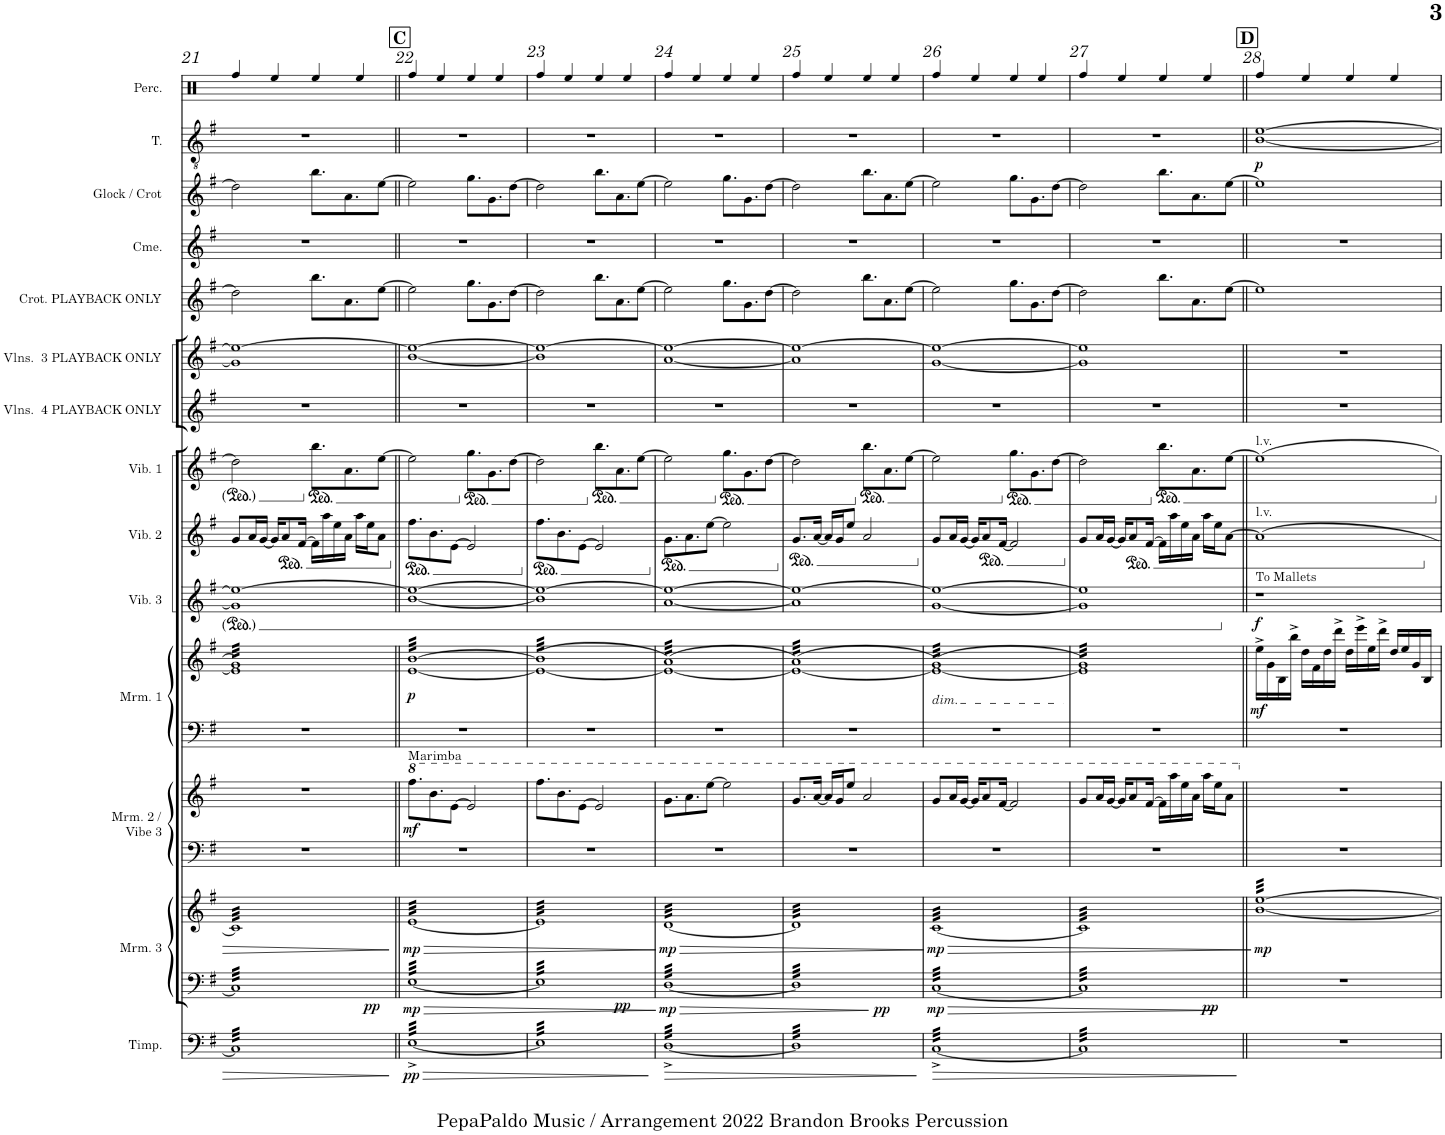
**kern	**dynam	**kern	**kern	**dynam	**kern	**kern	**dynam	**kern	**kern	**dynam	**kern	**dynam	**kern	**kern	**kern	**kern	**kern	**kern	**kern	**kern	**dynam	**kern
*part14	*part14	*part13	*part13	*part13	*part12	*part12	*part12	*part11	*part11	*part11	*part10	*part10	*part9	*part8	*part7	*part6	*part5	*part4	*part3	*part2	*part2	*part1
*staff17	*staff17	*staff16	*staff15	*staff15/16	*staff14	*staff13	*staff13/14	*staff12	*staff11	*staff11/12	*staff10	*staff10	*staff9	*staff8	*staff7	*staff6	*staff5	*staff4	*staff3	*staff2	*staff2	*staff1
*I"Timpani	*	*I"Marimba 3	*	*	*I"Marimba 2 /  Vibe 3	*	*	*I"Marimba 1	*	*	*I"Vibraphone 3	*	*I"Vibraphone 2	*I"Vibraphone 1	*I"Violins 4 PLAYBACK ONLY	*I"Violins 3 PLAYBACK ONLY	*I"Crotales PLAYBACK ONLY	*I"Chimes	*I"Glock / Crot	*I"Tenor	*	*I"Percussion
*I'Timp.	*	*I'Mrm. 3	*	*	*I'Mrm. 2 /  Vibe 3	*	*	*I'Mrm. 1	*	*	*I'Vib. 3	*	*I'Vib. 2	*I'Vib. 1	*I'Vlns.  4 PLAYBACK ONLY	*I'Vlns.  3 PLAYBACK ONLY	*I'Crot. PLAYBACK ONLY	*I'Cme.	*I'Glock / Crot	*I'T.	*	*I'Perc.
!!LO:PB:g=z
*clefF4	*	*clefF4	*clefG2	*	*clefF4	*clefG2	*	*clefF4	*clefG2	*	*clefG2	*	*clefG2	*clefG2	*clefG2	*clefG2	*clefG2	*clefG2	*clefG2	*clefGv2	*	*clefX
*	*	*	*	*	*	*	*	*	*	*	*	*	*	*	*	*	*Trd-14c-24	*	*Trd-14c-24	*	*	*
*k[f#]	*	*k[f#]	*k[f#]	*	*k[f#]	*k[f#]	*	*k[f#]	*k[f#]	*	*k[f#]	*	*k[f#]	*k[f#]	*k[f#]	*k[f#]	*k[f#]	*k[f#]	*k[f#]	*k[f#]	*	*k[]
*M4/4	*	*M4/4	*M4/4	*	*M4/4	*M4/4	*	*M4/4	*M4/4	*	*M4/4	*	*M4/4	*M4/4	*M4/4	*M4/4	*M4/4	*M4/4	*M4/4	*M4/4	*	*M4/4
=21	=21	=21	=21	=21	=21	=21	=21	=21	=21	=21	=21	=21	=21	=21	=21	=21	=21	=21	=21	=21	=21	=21
!	!	!	!	!LO:DY:b=2	!	!	!	!	!	!	!	!	!	!	!	!	!	!	!	!	!	!
*tremolo	*	*	*	*	*	*	*	*	*	*	*	*	*	*	*	*	*	*	*	*	*	*
*	*	*tremolo	*	*	*	*	*	*	*	*	*	*	*	*	*	*	*	*	*	*	*	*
*	*	*	*tremolo	*	*	*	*	*	*	*	*	*	*	*	*	*	*	*	*	*	*	*
*	*	*	*	*	*	*	*	*	*tremolo	*	*	*	*	*	*	*	*	*	*	*	*	*
32C]LLL	.	32C]LLL	32c]LLL	pp	1r	1r	.	1r	32e] 32gLLL	.	1g] 1ee_	.	8g/L	2dd\]	1r	1g] 1ee_	2dd\]	1r	2dd\]	1r	.	4Rff/
32C	.	32C	32c	.	.	.	.	.	32e 32g	.	.	.	.	.	.	.	.	.	.	.	.	.
32C	.	32C	32c	.	.	.	.	.	32e 32g	.	.	.	.	.	.	.	.	.	.	.	.	.
32C	.	32C	32c	.	.	.	.	.	32e 32g	.	.	.	.	.	.	.	.	.	.	.	.	.
32C	.	32C	32c	.	.	.	.	.	32e 32g	.	.	.	16a/L	.	.	.	.	.	.	.	.	.
32C	.	32C	32c	.	.	.	.	.	32e 32g	.	.	.	.	.	.	.	.	.	.	.	.	.
32C	.	32C	32c	.	.	.	.	.	32e 32g	.	.	.	[16g/JJ	.	.	.	.	.	.	.	.	.
32C	.	32C	32c	.	.	.	.	.	32e 32g	.	.	.	.	.	.	.	.	.	.	.	.	.
32C	.	32C	32c	.	.	.	.	.	32e 32g	.	.	.	16g/KL]	.	.	.	.	.	.	.	.	4Ree/
32C	.	32C	32c	.	.	.	.	.	32e 32g	.	.	.	.	.	.	.	.	.	.	.	.	.
*	*	*	*	*	*	*	*	*	*	*	*	*	*ped	*	*	*	*	*	*	*	*	*
32C	.	32C	32c	.	.	.	.	.	32e 32g	.	.	.	8a/	.	.	.	.	.	.	.	.	.
32C	.	32C	32c	.	.	.	.	.	32e 32g	.	.	.	.	.	.	.	.	.	.	.	.	.
32C	.	32C	32c	.	.	.	.	.	32e 32g	.	.	.	.	.	.	.	.	.	.	.	.	.
32C	.	32C	32c	.	.	.	.	.	32e 32g	.	.	.	.	.	.	.	.	.	.	.	.	.
32C	.	32C	32c	.	.	.	.	.	32e 32g	.	.	.	[16f#/Jk	.	.	.	.	.	.	.	.	.
32C	.	32C	32c	.	.	.	.	.	32e 32g	.	.	.	.	.	.	.	.	.	.	.	.	.
*	*	*	*	*	*	*	*	*	*	*	*	*	*	*ped	*	*	*	*	*	*	*	*
32C	.	32C	32c	.	.	.	.	.	32e 32g	.	.	.	16f#\LL]	8.bb\L	.	.	8.bb\L	.	8.bb\L	.	.	4Ree/
32C	.	32C	32c	.	.	.	.	.	32e 32g	.	.	.	.	.	.	.	.	.	.	.	.	.
32C	.	32C	32c	.	.	.	.	.	32e 32g	.	.	.	16aa\	.	.	.	.	.	.	.	.	.
32C	.	32C	32c	.	.	.	.	.	32e 32g	.	.	.	.	.	.	.	.	.	.	.	.	.
32C	.	32C	32c	.	.	.	.	.	32e 32g	.	.	.	16ee\	.	.	.	.	.	.	.	.	.
32C	.	32C	32c	.	.	.	.	.	32e 32g	.	.	.	.	.	.	.	.	.	.	.	.	.
32C	.	32C	32c	.	.	.	.	.	32e 32g	.	.	.	16a\JJ	8.a\	.	.	8.a\	.	8.a\	.	.	.
32C	.	32C	32c	.	.	.	.	.	32e 32g	.	.	.	.	.	.	.	.	.	.	.	.	.
32C	.	32C	32c	.	.	.	.	.	32e 32g	.	.	.	16aa\LL	.	.	.	.	.	.	.	.	4Ree/
32C	.	32C	32c	.	.	.	.	.	32e 32g	.	.	.	.	.	.	.	.	.	.	.	.	.
32C	.	32C	32c	.	.	.	.	.	32e 32g	.	.	.	16ee\J	.	.	.	.	.	.	.	.	.
32C	.	32C	32c	.	.	.	.	.	32e 32g	.	.	.	.	.	.	.	.	.	.	.	.	.
32C	.	32C	32c	.	.	.	.	.	32e 32g	.	.	.	8a\J	[8ee\J	.	.	[8ee\J	.	[8ee\J	.	.	.
32C	.	32C	32c	.	.	.	.	.	32e 32g	.	.	.	.	.	.	.	.	.	.	.	.	.
32C	.	32C	32c	.	.	.	.	.	32e 32g	.	.	.	.	.	.	.	.	.	.	.	.	.
32CJJJ	.	32CJJJ	32cJJJ	.	.	.	.	.	32e 32gJJJ	.	.	.	.	.	.	.	.	.	.	.	.	.
!!LO:REH:place=s1:a:B:cj:fs=14:t=C
=22||	=22||	=22||	=22||	=22||	=22||	=22||	=22||	=22||	=22||	=22||	=22||	=22||	=22||	=22||	=22||	=22||	=22||	=22||	=22||	=22||	=22||	=22||
!	!LO:HP:b	!	!	!LO:HP:b	!	!	!	!	!	!	!	!	!	!	!	!	!	!	!	!	!	!
*	*	*	*	*	*	*8va	*	*	*	*	*	*	*	*	*	*	*	*	*	*	*	*
*	*	*	*	*	*	*	*	*	*	*	*	*	*Xped	*	*	*	*	*	*	*	*	*
*	*	*	*	*	*	*	*	*	*	*	*	*	*ped	*	*	*	*	*	*	*	*	*
!	!	!	!	!	!	!LO:TX:a:t=Marimba	!	!	!	!	!	!	!	!	!	!	!	!	!	!	!	!
!	!LO:DY:n=1:b	!	!	!LO:DY:n=1:b=2	!	!	!	!	!	!	!	!	!	!	!	!	!	!	!	!	!	!
!	!	!	!	!LO:DY:n=2:b	!	!	!LO:DY:b	!	!	!LO:DY:b	!	!	!	!	!	!	!	!	!	!	!	!
[32E^LLL	> pp	[32ELLL	[32eLLL	> mp mp	1r	8.fff#\L	mf	1r	[32e [32bLLL	p	[1b 1ee_	.	8.ff#\L	2ee\]	1r	[1b 1ee_	2ee\]	1r	2ee\]	1r	.	4Rff/
32E^	.	32E	32e	.	.	.	.	.	32e 32b	.	.	.	.	.	.	.	.	.	.	.	.	.
32E^	.	32E	32e	.	.	.	.	.	32e 32b	.	.	.	.	.	.	.	.	.	.	.	.	.
32E^	.	32E	32e	.	.	.	.	.	32e 32b	.	.	.	.	.	.	.	.	.	.	.	.	.
32E^	.	32E	32e	.	.	.	.	.	32e 32b	.	.	.	.	.	.	.	.	.	.	.	.	.
32E^	.	32E	32e	.	.	.	.	.	32e 32b	.	.	.	.	.	.	.	.	.	.	.	.	.
32E^	.	32E	32e	.	.	8.bb\	.	.	32e 32b	.	.	.	8.b\	.	.	.	.	.	.	.	.	.
32E^	.	32E	32e	.	.	.	.	.	32e 32b	.	.	.	.	.	.	.	.	.	.	.	.	.
32E^	.	32E	32e	.	.	.	.	.	32e 32b	.	.	.	.	.	.	.	.	.	.	.	.	4Ree/
32E^	.	32E	32e	.	.	.	.	.	32e 32b	.	.	.	.	.	.	.	.	.	.	.	.	.
32E^	.	32E	32e	.	.	.	.	.	32e 32b	.	.	.	.	.	.	.	.	.	.	.	.	.
32E^	.	32E	32e	.	.	.	.	.	32e 32b	.	.	.	.	.	.	.	.	.	.	.	.	.
32E^	.	32E	32e	.	.	[8ee\J	.	.	32e 32b	.	.	.	[8e\J	.	.	.	.	.	.	.	.	.
32E^	.	32E	32e	.	.	.	.	.	32e 32b	.	.	.	.	.	.	.	.	.	.	.	.	.
32E^	.	32E	32e	.	.	.	.	.	32e 32b	.	.	.	.	.	.	.	.	.	.	.	.	.
32E^	.	32E	32e	.	.	.	.	.	32e 32b	.	.	.	.	.	.	.	.	.	.	.	.	.
*	*	*	*	*	*	*	*	*	*	*	*	*	*	*Xped	*	*	*	*	*	*	*	*
*	*	*	*	*	*	*	*	*	*	*	*	*	*	*ped	*	*	*	*	*	*	*	*
32E^	.	32E	32e	.	.	2ee/]	.	.	32e 32b	.	.	.	2e/]	8.gg\L	.	.	8.gg\L	.	8.gg\L	.	.	4Ree/
32E^	.	32E	32e	.	.	.	.	.	32e 32b	.	.	.	.	.	.	.	.	.	.	.	.	.
32E^	.	32E	32e	.	.	.	.	.	32e 32b	.	.	.	.	.	.	.	.	.	.	.	.	.
32E^	.	32E	32e	.	.	.	.	.	32e 32b	.	.	.	.	.	.	.	.	.	.	.	.	.
32E^	.	32E	32e	.	.	.	.	.	32e 32b	.	.	.	.	.	.	.	.	.	.	.	.	.
32E^	.	32E	32e	.	.	.	.	.	32e 32b	.	.	.	.	.	.	.	.	.	.	.	.	.
32E^	.	32E	32e	.	.	.	.	.	32e 32b	.	.	.	.	8.g\	.	.	8.g\	.	8.g\	.	.	.
32E^	.	32E	32e	.	.	.	.	.	32e 32b	.	.	.	.	.	.	.	.	.	.	.	.	.
32E^	.	32E	32e	.	.	.	.	.	32e 32b	.	.	.	.	.	.	.	.	.	.	.	.	4Ree/
32E^	.	32E	32e	.	.	.	.	.	32e 32b	.	.	.	.	.	.	.	.	.	.	.	.	.
32E^	.	32E	32e	.	.	.	.	.	32e 32b	.	.	.	.	.	.	.	.	.	.	.	.	.
32E^	.	32E	32e	.	.	.	.	.	32e 32b	.	.	.	.	.	.	.	.	.	.	.	.	.
32E^	.	32E	32e	.	.	.	.	.	32e 32b	.	.	.	.	[8dd\J	.	.	[8dd\J	.	[8dd\J	.	.	.
32E^	.	32E	32e	.	.	.	.	.	32e 32b	.	.	.	.	.	.	.	.	.	.	.	.	.
32E^	.	32E	32e	.	.	.	.	.	32e 32b	.	.	.	.	.	.	.	.	.	.	.	.	.
32E^JJJ	.	32EJJJ	32eJJJ	.	.	.	.	.	32e 32bJJJ	.	.	.	.	.	.	.	.	.	.	.	.	.
=23	=23	=23	=23	=23	=23	=23	=23	=23	=23	=23	=23	=23	=23	=23	=23	=23	=23	=23	=23	=23	=23	=23
*	*	*	*	*	*	*	*	*	*	*	*	*	*Xped	*	*	*	*	*	*	*	*	*
*	*	*	*	*	*	*	*	*	*	*	*	*	*ped	*	*	*	*	*	*	*	*	*
!	!	!	!	!LO:DY:b=2	!	!	!	!	!	!	!	!	!	!	!	!	!	!	!	!	!	!
32E]LLL	.	32E]LLL	32e]LLL	pp	1r	8.fff#\L	.	1r	(>32e 32b]LLL	.	1b] 1ee_	.	8.ff#\L	2dd\]	1r	1b] 1ee_	2dd\]	1r	2dd\]	1r	.	4Rff/
32E	.	32E	32e	.	.	.	.	.	(>32e 32b	.	.	.	.	.	.	.	.	.	.	.	.	.
32E	.	32E	32e	.	.	.	.	.	(>32e 32b	.	.	.	.	.	.	.	.	.	.	.	.	.
32E	.	32E	32e	.	.	.	.	.	(>32e 32b	.	.	.	.	.	.	.	.	.	.	.	.	.
32E	.	32E	32e	.	.	.	.	.	(>32e 32b	.	.	.	.	.	.	.	.	.	.	.	.	.
32E	.	32E	32e	.	.	.	.	.	(>32e 32b	.	.	.	.	.	.	.	.	.	.	.	.	.
32E	.	32E	32e	.	.	8.bb\	.	.	(>32e 32b	.	.	.	8.b\	.	.	.	.	.	.	.	.	.
32E	.	32E	32e	.	.	.	.	.	(>32e 32b	.	.	.	.	.	.	.	.	.	.	.	.	.
32E	.	32E	32e	.	.	.	.	.	(>32e 32b	.	.	.	.	.	.	.	.	.	.	.	.	4Ree/
32E	.	32E	32e	.	.	.	.	.	(>32e 32b	.	.	.	.	.	.	.	.	.	.	.	.	.
32E	.	32E	32e	.	.	.	.	.	(>32e 32b	.	.	.	.	.	.	.	.	.	.	.	.	.
32E	.	32E	32e	.	.	.	.	.	(>32e 32b	.	.	.	.	.	.	.	.	.	.	.	.	.
32E	.	32E	32e	.	.	[8ee\J	.	.	(>32e 32b	.	.	.	[8e\J	.	.	.	.	.	.	.	.	.
32E	.	32E	32e	.	.	.	.	.	(>32e 32b	.	.	.	.	.	.	.	.	.	.	.	.	.
32E	.	32E	32e	.	.	.	.	.	(>32e 32b	.	.	.	.	.	.	.	.	.	.	.	.	.
32E	.	32E	32e	.	.	.	.	.	(>32e 32b	.	.	.	.	.	.	.	.	.	.	.	.	.
*	*	*	*	*	*	*	*	*	*	*	*	*	*	*Xped	*	*	*	*	*	*	*	*
*	*	*	*	*	*	*	*	*	*	*	*	*	*	*ped	*	*	*	*	*	*	*	*
32E	.	32E	32e	.	.	2ee/]	.	.	(>32e 32b	.	.	.	2e/]	8.bb\L	.	.	8.bb\L	.	8.bb\L	.	.	4Ree/
32E	.	32E	32e	.	.	.	.	.	(>32e 32b	.	.	.	.	.	.	.	.	.	.	.	.	.
32E	.	32E	32e	.	.	.	.	.	(>32e 32b	.	.	.	.	.	.	.	.	.	.	.	.	.
32E	.	32E	32e	.	.	.	.	.	(>32e 32b	.	.	.	.	.	.	.	.	.	.	.	.	.
32E	.	32E	32e	.	.	.	.	.	(>32e 32b	.	.	.	.	.	.	.	.	.	.	.	.	.
32E	.	32E	32e	.	.	.	.	.	(>32e 32b	.	.	.	.	.	.	.	.	.	.	.	.	.
32E	.	32E	32e	.	.	.	.	.	(>32e 32b	.	.	.	.	8.a\	.	.	8.a\	.	8.a\	.	.	.
32E	.	32E	32e	.	.	.	.	.	(>32e 32b	.	.	.	.	.	.	.	.	.	.	.	.	.
32E	.	32E	32e	.	.	.	.	.	(>32e 32b	.	.	.	.	.	.	.	.	.	.	.	.	4Ree/
32E	.	32E	32e	.	.	.	.	.	(>32e 32b	.	.	.	.	.	.	.	.	.	.	.	.	.
32E	.	32E	32e	.	.	.	.	.	(>32e 32b	.	.	.	.	.	.	.	.	.	.	.	.	.
32E	.	32E	32e	.	.	.	.	.	(>32e 32b	.	.	.	.	.	.	.	.	.	.	.	.	.
32E	.	32E	32e	.	.	.	.	.	(>32e 32b	.	.	.	.	[8ee\J	.	.	[8ee\J	.	[8ee\J	.	.	.
32E	.	32E	32e	.	.	.	.	.	(>32e 32b	.	.	.	.	.	.	.	.	.	.	.	.	.
32E	.	32E	32e	.	.	.	.	.	(>32e 32b	.	.	.	.	.	.	.	.	.	.	.	.	.
32EJJJ	.	32EJJJ	32eJJJ	.	.	.	.	.	32e 32bJJJ	.	.	.	.	.	.	.	.	.	.	.	.	.
.	]	.	.	]	.	.	.	.	.	.	.	.	.	.	.	.	.	.	.	.	.	.
=24	=24	=24	=24	=24	=24	=24	=24	=24	=24	=24	=24	=24	=24	=24	=24	=24	=24	=24	=24	=24	=24	=24
!	!LO:HP:b	!	!	!LO:HP:b	!	!	!	!	!	!	!	!	!	!	!	!	!	!	!	!	!	!
*	*	*	*	*	*	*	*	*	*	*	*	*	*Xped	*	*	*	*	*	*	*	*	*
*	*	*	*	*	*	*	*	*	*	*	*	*	*ped	*	*	*	*	*	*	*	*	*
!	!	!	!	!LO:DY:n=1:b=2	!	!	!	!	!	!	!	!	!	!	!	!	!	!	!	!	!	!
!	!	!	!	!LO:DY:n=2:b	!	!	!	!	!	!	!	!	!	!	!	!	!	!	!	!	!	!
[32D^LLL	>	[32DLLL	[32dLLL	> mp mp	1r	8.gg\L	.	1r	(>32e 32a)LLL	.	[1a 1ee_	.	8.g\L	2ee\]	1r	[1a 1ee_	2ee\]	1r	2ee\]	1r	.	4Rff/
32D^	.	32D	32d	.	.	.	.	.	(>32e 32a)	.	.	.	.	.	.	.	.	.	.	.	.	.
32D^	.	32D	32d	.	.	.	.	.	(>32e 32a)	.	.	.	.	.	.	.	.	.	.	.	.	.
32D^	.	32D	32d	.	.	.	.	.	(>32e 32a)	.	.	.	.	.	.	.	.	.	.	.	.	.
32D^	.	32D	32d	.	.	.	.	.	(>32e 32a)	.	.	.	.	.	.	.	.	.	.	.	.	.
32D^	.	32D	32d	.	.	.	.	.	(>32e 32a)	.	.	.	.	.	.	.	.	.	.	.	.	.
32D^	.	32D	32d	.	.	8.aa\	.	.	(>32e 32a)	.	.	.	8.a\	.	.	.	.	.	.	.	.	.
32D^	.	32D	32d	.	.	.	.	.	(>32e 32a)	.	.	.	.	.	.	.	.	.	.	.	.	.
32D^	.	32D	32d	.	.	.	.	.	(>32e 32a)	.	.	.	.	.	.	.	.	.	.	.	.	4Ree/
32D^	.	32D	32d	.	.	.	.	.	(>32e 32a)	.	.	.	.	.	.	.	.	.	.	.	.	.
32D^	.	32D	32d	.	.	.	.	.	(>32e 32a)	.	.	.	.	.	.	.	.	.	.	.	.	.
32D^	.	32D	32d	.	.	.	.	.	(>32e 32a)	.	.	.	.	.	.	.	.	.	.	.	.	.
32D^	.	32D	32d	.	.	[8eee\J	.	.	(>32e 32a)	.	.	.	[8ee\J	.	.	.	.	.	.	.	.	.
32D^	.	32D	32d	.	.	.	.	.	(>32e 32a)	.	.	.	.	.	.	.	.	.	.	.	.	.
32D^	.	32D	32d	.	.	.	.	.	(>32e 32a)	.	.	.	.	.	.	.	.	.	.	.	.	.
32D^	.	32D	32d	.	.	.	.	.	(>32e 32a)	.	.	.	.	.	.	.	.	.	.	.	.	.
*	*	*	*	*	*	*	*	*	*	*	*	*	*	*Xped	*	*	*	*	*	*	*	*
*	*	*	*	*	*	*	*	*	*	*	*	*	*	*ped	*	*	*	*	*	*	*	*
32D^	.	32D	32d	.	.	2eee\]	.	.	(>32e 32a)	.	.	.	2ee\]	8.gg\L	.	.	8.gg\L	.	8.gg\L	.	.	4Ree/
32D^	.	32D	32d	.	.	.	.	.	(>32e 32a)	.	.	.	.	.	.	.	.	.	.	.	.	.
32D^	.	32D	32d	.	.	.	.	.	(>32e 32a)	.	.	.	.	.	.	.	.	.	.	.	.	.
32D^	.	32D	32d	.	.	.	.	.	(>32e 32a)	.	.	.	.	.	.	.	.	.	.	.	.	.
32D^	.	32D	32d	.	.	.	.	.	(>32e 32a)	.	.	.	.	.	.	.	.	.	.	.	.	.
32D^	.	32D	32d	.	.	.	.	.	(>32e 32a)	.	.	.	.	.	.	.	.	.	.	.	.	.
32D^	.	32D	32d	.	.	.	.	.	(>32e 32a)	.	.	.	.	8.g\	.	.	8.g\	.	8.g\	.	.	.
32D^	.	32D	32d	.	.	.	.	.	(>32e 32a)	.	.	.	.	.	.	.	.	.	.	.	.	.
32D^	.	32D	32d	.	.	.	.	.	(>32e 32a)	.	.	.	.	.	.	.	.	.	.	.	.	4Ree/
32D^	.	32D	32d	.	.	.	.	.	(>32e 32a)	.	.	.	.	.	.	.	.	.	.	.	.	.
32D^	.	32D	32d	.	.	.	.	.	(>32e 32a)	.	.	.	.	.	.	.	.	.	.	.	.	.
32D^	.	32D	32d	.	.	.	.	.	(>32e 32a)	.	.	.	.	.	.	.	.	.	.	.	.	.
32D^	.	32D	32d	.	.	.	.	.	(>32e 32a)	.	.	.	.	[8dd\J	.	.	[8dd\J	.	[8dd\J	.	.	.
32D^	.	32D	32d	.	.	.	.	.	(>32e 32a)	.	.	.	.	.	.	.	.	.	.	.	.	.
32D^	.	32D	32d	.	.	.	.	.	(>32e 32a)	.	.	.	.	.	.	.	.	.	.	.	.	.
32D^JJJ	.	32DJJJ	32dJJJ	.	.	.	.	.	32e 32a)JJJ	.	.	.	.	.	.	.	.	.	.	.	.	.
=25	=25	=25	=25	=25	=25	=25	=25	=25	=25	=25	=25	=25	=25	=25	=25	=25	=25	=25	=25	=25	=25	=25
*	*	*	*	*	*	*	*	*	*	*	*	*	*Xped	*	*	*	*	*	*	*	*	*
*	*	*	*	*	*	*	*	*	*	*	*	*	*ped	*	*	*	*	*	*	*	*	*
!	!	!	!	!LO:DY:b=2	!	!	!	!	!	!	!	!	!	!	!	!	!	!	!	!	!	!
32D]LLL	.	32D]LLL	32d]LLL	pp	1r	8.gg/L	.	1r	(>32e 32a)LLL	.	1a] 1ee_	.	8.g/L	2dd\]	1r	1a] 1ee_	2dd\]	1r	2dd\]	1r	.	4Rff/
32D	.	32D	32d	.	.	.	.	.	(>32e 32a)	.	.	.	.	.	.	.	.	.	.	.	.	.
32D	.	32D	32d	.	.	.	.	.	(>32e 32a)	.	.	.	.	.	.	.	.	.	.	.	.	.
32D	.	32D	32d	.	.	.	.	.	(>32e 32a)	.	.	.	.	.	.	.	.	.	.	.	.	.
32D	.	32D	32d	.	.	.	.	.	(>32e 32a)	.	.	.	.	.	.	.	.	.	.	.	.	.
32D	.	32D	32d	.	.	.	.	.	(>32e 32a)	.	.	.	.	.	.	.	.	.	.	.	.	.
32D	.	32D	32d	.	.	[16aa/Jk	.	.	(>32e 32a)	.	.	.	[16a/Jk	.	.	.	.	.	.	.	.	.
32D	.	32D	32d	.	.	.	.	.	(>32e 32a)	.	.	.	.	.	.	.	.	.	.	.	.	.
32D	.	32D	32d	.	.	16aa/LL]	.	.	(>32e 32a)	.	.	.	16a/LL]	.	.	.	.	.	.	.	.	4Ree/
32D	.	32D	32d	.	.	.	.	.	(>32e 32a)	.	.	.	.	.	.	.	.	.	.	.	.	.
32D	.	32D	32d	.	.	16gg/J	.	.	(>32e 32a)	.	.	.	16g/J	.	.	.	.	.	.	.	.	.
32D	.	32D	32d	.	.	.	.	.	(>32e 32a)	.	.	.	.	.	.	.	.	.	.	.	.	.
32D	.	32D	32d	.	.	8eee/J	.	.	(>32e 32a)	.	.	.	8ee/J	.	.	.	.	.	.	.	.	.
32D	.	32D	32d	.	.	.	.	.	(>32e 32a)	.	.	.	.	.	.	.	.	.	.	.	.	.
32D	.	32D	32d	.	.	.	.	.	(>32e 32a)	.	.	.	.	.	.	.	.	.	.	.	.	.
32D	.	32D	32d	.	.	.	.	.	(>32e 32a)	.	.	.	.	.	.	.	.	.	.	.	.	.
*	*	*	*	*	*	*	*	*	*	*	*	*	*	*Xped	*	*	*	*	*	*	*	*
*	*	*	*	*	*	*	*	*	*	*	*	*	*	*ped	*	*	*	*	*	*	*	*
32D	.	32D	32d	.	.	2aa/	.	.	(>32e 32a)	.	.	.	2a/	8.bb\L	.	.	8.bb\L	.	8.bb\L	.	.	4Ree/
32D	.	32D	32d	.	.	.	.	.	(>32e 32a)	.	.	.	.	.	.	.	.	.	.	.	.	.
32D	.	32D	32d	.	.	.	.	.	(>32e 32a)	.	.	.	.	.	.	.	.	.	.	.	.	.
32D	.	32D	32d	.	.	.	.	.	(>32e 32a)	.	.	.	.	.	.	.	.	.	.	.	.	.
32D	.	32D	32d	.	.	.	.	.	(>32e 32a)	.	.	.	.	.	.	.	.	.	.	.	.	.
32D	.	32D	32d	.	.	.	.	.	(>32e 32a)	.	.	.	.	.	.	.	.	.	.	.	.	.
32D	.	32D	32d	.	.	.	.	.	(>32e 32a)	.	.	.	.	8.a\	.	.	8.a\	.	8.a\	.	.	.
32D	.	32D	32d	.	.	.	.	.	(>32e 32a)	.	.	.	.	.	.	.	.	.	.	.	.	.
32D	.	32D	32d	.	.	.	.	.	(>32e 32a)	.	.	.	.	.	.	.	.	.	.	.	.	4Ree/
32D	.	32D	32d	.	.	.	.	.	(>32e 32a)	.	.	.	.	.	.	.	.	.	.	.	.	.
32D	.	32D	32d	.	.	.	.	.	(>32e 32a)	.	.	.	.	.	.	.	.	.	.	.	.	.
32D	.	32D	32d	.	.	.	.	.	(>32e 32a)	.	.	.	.	.	.	.	.	.	.	.	.	.
32D	.	32D	32d	.	.	.	.	.	(>32e 32a)	.	.	.	.	[8ee\J	.	.	[8ee\J	.	[8ee\J	.	.	.
32D	.	32D	32d	.	.	.	.	.	(>32e 32a)	.	.	.	.	.	.	.	.	.	.	.	.	.
32D	.	32D	32d	.	.	.	.	.	(>32e 32a)	.	.	.	.	.	.	.	.	.	.	.	.	.
32DJJJ	.	32DJJJ	32dJJJ	.	.	.	.	.	32e 32a)JJJ	.	.	.	.	.	.	.	.	.	.	.	.	.
.	]	.	.	]	.	.	.	.	.	.	.	.	.	.	.	.	.	.	.	.	.	.
=26	=26	=26	=26	=26	=26	=26	=26	=26	=26	=26	=26	=26	=26	=26	=26	=26	=26	=26	=26	=26	=26	=26
!	!LO:HP:b	!	!	!LO:HP:b	!	!	!	!	!	!	!	!	!	!	!	!	!	!	!	!	!	!
*	*	*	*	*	*	*	*	*	*	*	*	*	*Xped	*	*	*	*	*	*	*	*	*
!	!	!	!	!	!	!	!	!	!LO:TX:b:i:t=dim.	!	!	!	!	!	!	!	!	!	!	!	!	!
!	!	!	!	!LO:DY:n=1:b=2	!	!	!	!	!	!	!	!	!	!	!	!	!	!	!	!	!	!
!	!	!	!	!LO:DY:n=2:b	!	!	!	!	!	!	!	!	!	!	!	!	!	!	!	!	!	!
[32C^LLL	>	[32CLLL	[32cLLL	> mp mp	1r	8gg/L	.	1r	(>32e 32g)LLL	.	[1g 1ee_	.	8g/L	2ee\]	1r	[1g 1ee_	2ee\]	1r	2ee\]	1r	.	4Rff/
32C^	.	32C	32c	.	.	.	.	.	(>32e 32g)	.	.	.	.	.	.	.	.	.	.	.	.	.
32C^	.	32C	32c	.	.	.	.	.	(>32e 32g)	.	.	.	.	.	.	.	.	.	.	.	.	.
32C^	.	32C	32c	.	.	.	.	.	(>32e 32g)	.	.	.	.	.	.	.	.	.	.	.	.	.
32C^	.	32C	32c	.	.	16aa/L	.	.	(>32e 32g)	.	.	.	16a/L	.	.	.	.	.	.	.	.	.
32C^	.	32C	32c	.	.	.	.	.	(>32e 32g)	.	.	.	.	.	.	.	.	.	.	.	.	.
32C^	.	32C	32c	.	.	[16gg/JJ	.	.	(>32e 32g)	.	.	.	[16g/JJ	.	.	.	.	.	.	.	.	.
32C^	.	32C	32c	.	.	.	.	.	(>32e 32g)	.	.	.	.	.	.	.	.	.	.	.	.	.
32C^	.	32C	32c	.	.	16gg/KL]	.	.	(>32e 32g)	.	.	.	16g/KL]	.	.	.	.	.	.	.	.	4Ree/
32C^	.	32C	32c	.	.	.	.	.	(>32e 32g)	.	.	.	.	.	.	.	.	.	.	.	.	.
*	*	*	*	*	*	*	*	*	*	*	*	*	*ped	*	*	*	*	*	*	*	*	*
32C^	.	32C	32c	.	.	8aa/	.	.	(>32e 32g)	.	.	.	8a/	.	.	.	.	.	.	.	.	.
32C^	.	32C	32c	.	.	.	.	.	(>32e 32g)	.	.	.	.	.	.	.	.	.	.	.	.	.
32C^	.	32C	32c	.	.	.	.	.	(>32e 32g)	.	.	.	.	.	.	.	.	.	.	.	.	.
32C^	.	32C	32c	.	.	.	.	.	(>32e 32g)	.	.	.	.	.	.	.	.	.	.	.	.	.
32C^	.	32C	32c	.	.	[16ff#/Jk	.	.	(>32e 32g)	.	.	.	[16f#/Jk	.	.	.	.	.	.	.	.	.
32C^	.	32C	32c	.	.	.	.	.	(>32e 32g)	.	.	.	.	.	.	.	.	.	.	.	.	.
*	*	*	*	*	*	*	*	*	*	*	*	*	*	*Xped	*	*	*	*	*	*	*	*
*	*	*	*	*	*	*	*	*	*	*	*	*	*	*ped	*	*	*	*	*	*	*	*
32C^	.	32C	32c	.	.	2ff#/]	.	.	(>32e 32g)	.	.	.	2f#/]	8.gg\L	.	.	8.gg\L	.	8.gg\L	.	.	4Ree/
32C^	.	32C	32c	.	.	.	.	.	(>32e 32g)	.	.	.	.	.	.	.	.	.	.	.	.	.
32C^	.	32C	32c	.	.	.	.	.	(>32e 32g)	.	.	.	.	.	.	.	.	.	.	.	.	.
32C^	.	32C	32c	.	.	.	.	.	(>32e 32g)	.	.	.	.	.	.	.	.	.	.	.	.	.
32C^	.	32C	32c	.	.	.	.	.	(>32e 32g)	.	.	.	.	.	.	.	.	.	.	.	.	.
32C^	.	32C	32c	.	.	.	.	.	(>32e 32g)	.	.	.	.	.	.	.	.	.	.	.	.	.
32C^	.	32C	32c	.	.	.	.	.	(>32e 32g)	.	.	.	.	8.g\	.	.	8.g\	.	8.g\	.	.	.
32C^	.	32C	32c	.	.	.	.	.	(>32e 32g)	.	.	.	.	.	.	.	.	.	.	.	.	.
32C^	.	32C	32c	.	.	.	.	.	(>32e 32g)	.	.	.	.	.	.	.	.	.	.	.	.	4Ree/
32C^	.	32C	32c	.	.	.	.	.	(>32e 32g)	.	.	.	.	.	.	.	.	.	.	.	.	.
32C^	.	32C	32c	.	.	.	.	.	(>32e 32g)	.	.	.	.	.	.	.	.	.	.	.	.	.
32C^	.	32C	32c	.	.	.	.	.	(>32e 32g)	.	.	.	.	.	.	.	.	.	.	.	.	.
32C^	.	32C	32c	.	.	.	.	.	(>32e 32g)	.	.	.	.	[8dd\J	.	.	[8dd\J	.	[8dd\J	.	.	.
32C^	.	32C	32c	.	.	.	.	.	(>32e 32g)	.	.	.	.	.	.	.	.	.	.	.	.	.
32C^	.	32C	32c	.	.	.	.	.	(>32e 32g)	.	.	.	.	.	.	.	.	.	.	.	.	.
32C^JJJ	.	32CJJJ	32cJJJ	.	.	.	.	.	32e 32g)JJJ	.	.	.	.	.	.	.	.	.	.	.	.	.
=27	=27	=27	=27	=27	=27	=27	=27	=27	=27	=27	=27	=27	=27	=27	=27	=27	=27	=27	=27	=27	=27	=27
*	*	*	*	*	*	*	*	*	*	*	*	*	*Xped	*	*	*	*	*	*	*	*	*
!	!	!	!	!LO:DY:b=2	!	!	!	!	!	!	!	!	!	!	!	!	!	!	!	!	!	!
32C]LLL	.	32C]LLL	32c]LLL	pp	1r	8gg/L	.	1r	32e] 32g)LLL	.	1g] 1ee]	.	8g/L	2dd\]	1r	1g] 1ee]	2dd\]	1r	2dd\]	1r	.	4Rff/
32C	.	32C	32c	.	.	.	.	.	32e 32g)	.	.	.	.	.	.	.	.	.	.	.	.	.
32C	.	32C	32c	.	.	.	.	.	32e 32g)	.	.	.	.	.	.	.	.	.	.	.	.	.
32C	.	32C	32c	.	.	.	.	.	32e 32g)	.	.	.	.	.	.	.	.	.	.	.	.	.
32C	.	32C	32c	.	.	16aa/L	.	.	32e 32g)	.	.	.	16a/L	.	.	.	.	.	.	.	.	.
32C	.	32C	32c	.	.	.	.	.	32e 32g)	.	.	.	.	.	.	.	.	.	.	.	.	.
32C	.	32C	32c	.	.	[16gg/JJ	.	.	32e 32g)	.	.	.	[16g/JJ	.	.	.	.	.	.	.	.	.
32C	.	32C	32c	.	.	.	.	.	32e 32g)	.	.	.	.	.	.	.	.	.	.	.	.	.
32C	.	32C	32c	.	.	16gg/KL]	.	.	32e 32g)	.	.	.	16g/KL]	.	.	.	.	.	.	.	.	4Ree/
32C	.	32C	32c	.	.	.	.	.	32e 32g)	.	.	.	.	.	.	.	.	.	.	.	.	.
*	*	*	*	*	*	*	*	*	*	*	*	*	*ped	*	*	*	*	*	*	*	*	*
32C	.	32C	32c	.	.	8aa/	.	.	32e 32g)	.	.	.	8a/	.	.	.	.	.	.	.	.	.
32C	.	32C	32c	.	.	.	.	.	32e 32g)	.	.	.	.	.	.	.	.	.	.	.	.	.
32C	.	32C	32c	.	.	.	.	.	32e 32g)	.	.	.	.	.	.	.	.	.	.	.	.	.
32C	.	32C	32c	.	.	.	.	.	32e 32g)	.	.	.	.	.	.	.	.	.	.	.	.	.
32C	.	32C	32c	.	.	[16ff#/Jk	.	.	32e 32g)	.	.	.	[16f#/Jk	.	.	.	.	.	.	.	.	.
32C	.	32C	32c	.	.	.	.	.	32e 32g)	.	.	.	.	.	.	.	.	.	.	.	.	.
*	*	*	*	*	*	*	*	*	*	*	*	*	*	*Xped	*	*	*	*	*	*	*	*
*	*	*	*	*	*	*	*	*	*	*	*	*	*	*ped	*	*	*	*	*	*	*	*
32C	.	32C	32c	.	.	16ff#\LL]	.	.	32e 32g)	.	.	.	16f#\LL]	8.bb\L	.	.	8.bb\L	.	8.bb\L	.	.	4Ree/
32C	.	32C	32c	.	.	.	.	.	32e 32g)	.	.	.	.	.	.	.	.	.	.	.	.	.
32C	.	32C	32c	.	.	16aaa\	.	.	32e 32g)	.	.	.	16aa\	.	.	.	.	.	.	.	.	.
32C	.	32C	32c	.	.	.	.	.	32e 32g)	.	.	.	.	.	.	.	.	.	.	.	.	.
32C	.	32C	32c	.	.	16eee\	.	.	32e 32g)	.	.	.	16ee\	.	.	.	.	.	.	.	.	.
32C	.	32C	32c	.	.	.	.	.	32e 32g)	.	.	.	.	.	.	.	.	.	.	.	.	.
32C	.	32C	32c	.	.	16aa\JJ	.	.	32e 32g)	.	.	.	16a\JJ	8.a\	.	.	8.a\	.	8.a\	.	.	.
32C	.	32C	32c	.	.	.	.	.	32e 32g)	.	.	.	.	.	.	.	.	.	.	.	.	.
32C	.	32C	32c	.	.	16aaa\LL	.	.	32e 32g)	.	.	.	16aa\LL	.	.	.	.	.	.	.	.	4Ree/
32C	.	32C	32c	.	.	.	.	.	32e 32g)	.	.	.	.	.	.	.	.	.	.	.	.	.
32C	.	32C	32c	.	.	16eee\J	.	.	32e 32g)	.	.	.	16ee\J	.	.	.	.	.	.	.	.	.
32C	.	32C	32c	.	.	.	.	.	32e 32g)	.	.	.	.	.	.	.	.	.	.	.	.	.
32C	.	32C	32c	.	.	8aa\J	.	.	32e 32g)	.	.	.	[8a\J	[8ee\J	.	.	[8ee\J	.	[8ee\J	.	.	.
32C	.	32C	32c	.	.	.	.	.	32e 32g)	.	.	.	.	.	.	.	.	.	.	.	.	.
32C	.	32C	32c	.	.	.	.	.	32e 32g)	.	.	.	.	.	.	.	.	.	.	.	.	.
32CJJJ	.	32CJJJ	32cJJJ	.	.	.	.	.	32e 32g)JJJ	.	.	.	.	.	.	.	.	.	.	.	.	.
*	*	*	*	*	*	*	*	*	*Xtremolo	*	*	*	*	*	*	*	*	*	*	*	*	*
*	*	*Xtremolo	*	*	*	*	*	*	*	*	*	*	*	*	*	*	*	*	*	*	*	*
*Xtremolo	*	*	*	*	*	*	*	*	*	*	*	*	*	*	*	*	*	*	*	*	*	*
.	]	.	.	]	.	.	.	.	.	.	.	.	.	.	.	.	.	.	.	.	.	.
!!LO:REH:place=s1:a:B:cj:fs=14:t=D
=28||	=28||	=28||	=28||	=28||	=28||	=28||	=28||	=28||	=28||	=28||	=28||	=28||	=28||	=28||	=28||	=28||	=28||	=28||	=28||	=28||	=28||	=28||
*	*	*	*	*	*	*X8va	*	*	*	*	*	*	*	*	*	*	*	*	*	*	*	*
!	!	!	!	!	!	!	!	!	!	!	!	!	!	!LO:TX:a:t=l.v.	!	!	!	!	!	!	!	!
!	!	!	!	!	!	!	!	!	!	!	!	!	!LO:TX:a:t=l.v.	!	!	!	!	!	!	!	!	!
!	!	!	!	!	!	!	!	!	!	!	!LO:TX:a:t=To Mallets	!	!	!	!	!	!	!	!	!	!	!
!	!	!	!	!LO:DY:b	!	!	!	!	!	!LO:DY:b	!	!LO:DY:b	!	!	!	!	!	!	!	!	!LO:DY:b	!
1r	.	1r	[32b [32eeLLL	mp	1r	1r	.	1r	16ee^\LL	mf	1r	f	1a]	1ee]	1r	1r	1ee]	1r	1ee]	[1B [1e	p	4Rff/
.	.	.	32b 32ee	.	.	.	.	.	.	.	.	.	.	.	.	.	.	.	.	.	.	.
.	.	.	32b 32ee	.	.	.	.	.	16g\	.	.	.	.	.	.	.	.	.	.	.	.	.
.	.	.	32b 32ee	.	.	.	.	.	.	.	.	.	.	.	.	.	.	.	.	.	.	.
.	.	.	32b 32ee	.	.	.	.	.	16B\	.	.	.	.	.	.	.	.	.	.	.	.	.
.	.	.	32b 32ee	.	.	.	.	.	.	.	.	.	.	.	.	.	.	.	.	.	.	.
.	.	.	32b 32ee	.	.	.	.	.	16bb^\JJ	.	.	.	.	.	.	.	.	.	.	.	.	.
.	.	.	32b 32ee	.	.	.	.	.	.	.	.	.	.	.	.	.	.	.	.	.	.	.
.	.	.	32b 32ee	.	.	.	.	.	16dd\LL	.	.	.	.	.	.	.	.	.	.	.	.	4Ree/
.	.	.	32b 32ee	.	.	.	.	.	.	.	.	.	.	.	.	.	.	.	.	.	.	.
.	.	.	32b 32ee	.	.	.	.	.	16f#\	.	.	.	.	.	.	.	.	.	.	.	.	.
.	.	.	32b 32ee	.	.	.	.	.	.	.	.	.	.	.	.	.	.	.	.	.	.	.
.	.	.	32b 32ee	.	.	.	.	.	16dd\	.	.	.	.	.	.	.	.	.	.	.	.	.
.	.	.	32b 32ee	.	.	.	.	.	.	.	.	.	.	.	.	.	.	.	.	.	.	.
.	.	.	32b 32ee	.	.	.	.	.	16ddd^\JJ	.	.	.	.	.	.	.	.	.	.	.	.	.
.	.	.	32b 32ee	.	.	.	.	.	.	.	.	.	.	.	.	.	.	.	.	.	.	.
.	.	.	32b 32ee	.	.	.	.	.	16dd\LL	.	.	.	.	.	.	.	.	.	.	.	.	4Ree/
.	.	.	32b 32ee	.	.	.	.	.	.	.	.	.	.	.	.	.	.	.	.	.	.	.
.	.	.	32b 32ee	.	.	.	.	.	16eee^\	.	.	.	.	.	.	.	.	.	.	.	.	.
.	.	.	32b 32ee	.	.	.	.	.	.	.	.	.	.	.	.	.	.	.	.	.	.	.
.	.	.	32b 32ee	.	.	.	.	.	16ee\	.	.	.	.	.	.	.	.	.	.	.	.	.
.	.	.	32b 32ee	.	.	.	.	.	.	.	.	.	.	.	.	.	.	.	.	.	.	.
.	.	.	32b 32ee	.	.	.	.	.	16ddd^\JJ	.	.	.	.	.	.	.	.	.	.	.	.	.
.	.	.	32b 32ee	.	.	.	.	.	.	.	.	.	.	.	.	.	.	.	.	.	.	.
.	.	.	32b 32ee	.	.	.	.	.	16dd/LL	.	.	.	.	.	.	.	.	.	.	.	.	4Ree/
.	.	.	32b 32ee	.	.	.	.	.	.	.	.	.	.	.	.	.	.	.	.	.	.	.
.	.	.	32b 32ee	.	.	.	.	.	16ee/	.	.	.	.	.	.	.	.	.	.	.	.	.
.	.	.	32b 32ee	.	.	.	.	.	.	.	.	.	.	.	.	.	.	.	.	.	.	.
.	.	.	32b 32ee	.	.	.	.	.	16g/	.	.	.	.	.	.	.	.	.	.	.	.	.
.	.	.	32b 32ee	.	.	.	.	.	.	.	.	.	.	.	.	.	.	.	.	.	.	.
.	.	.	32b 32ee	.	.	.	.	.	16B/JJ	.	.	.	.	.	.	.	.	.	.	.	.	.
.	.	.	32b 32eeJJJ	.	.	.	.	.	.	.	.	.	.	.	.	.	.	.	.	.	.	.
*	*	*	*Xtremolo	*	*	*	*	*	*	*	*	*	*	*	*	*	*	*	*	*	*	*
*	*	*	*	*	*	*	*	*	*	*	*	*	*Xped	*	*	*	*	*	*	*	*	*
*	*	*	*	*	*	*	*	*	*	*	*	*	*	*Xped	*	*	*	*	*	*	*	*
=	=	=	=	=	=	=	=	=	=	=	=	=	=	=	=	=	=	=	=	=	=	=
*-	*-	*-	*-	*-	*-	*-	*-	*-	*-	*-	*-	*-	*-	*-	*-	*-	*-	*-	*-	*-	*-	*-
